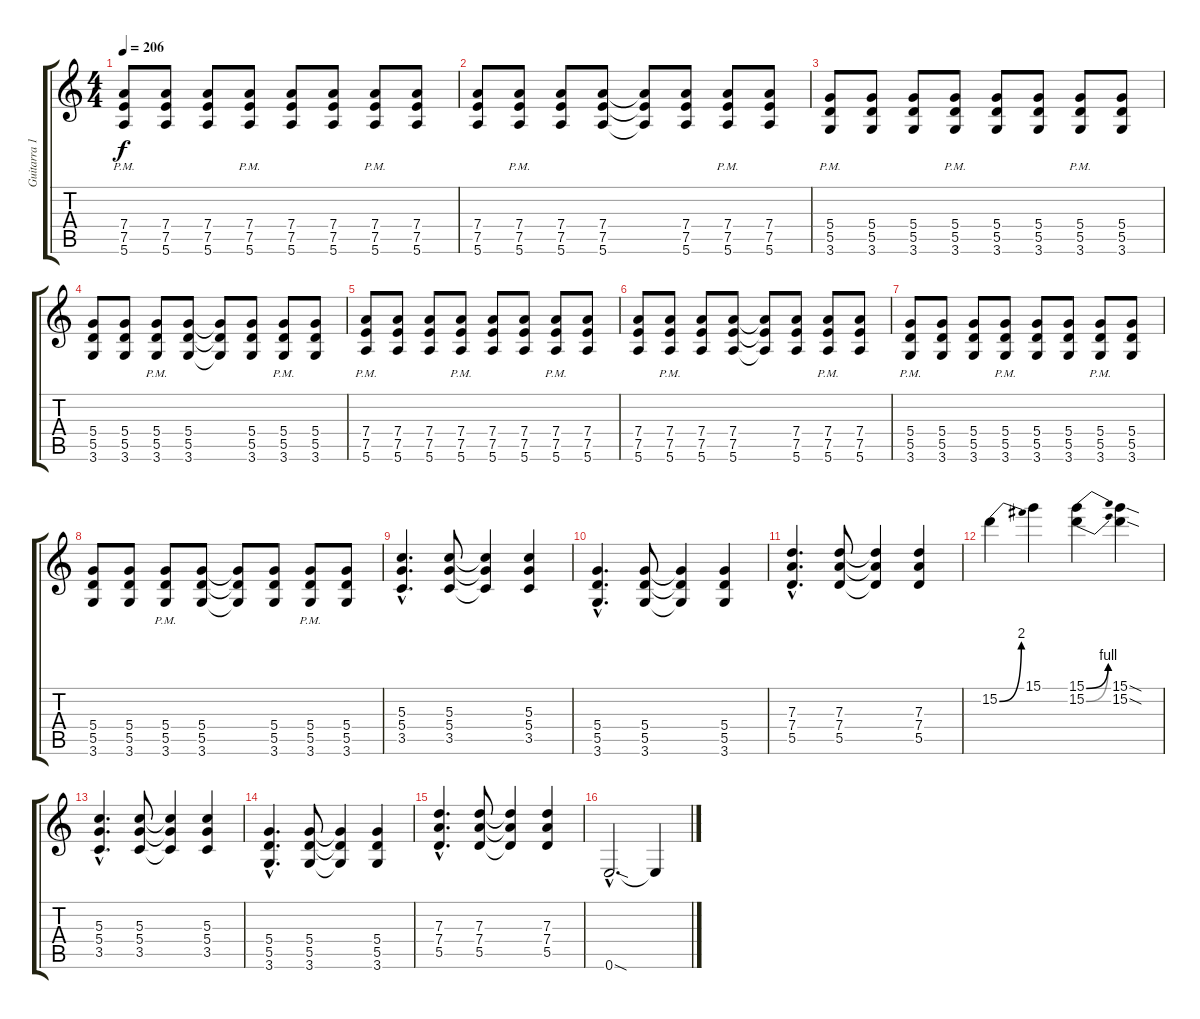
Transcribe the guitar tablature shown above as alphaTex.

\track ("Guitarra 1" "Guitarra 1") {instrument distortionguitar}
\staff {score tabs}
\tuning (E4 B3 G3 D3 A2 E2) {hide}
\ts (4 4)
\tempo 206
\clef g2
\ks c
(7.4{pm} 7.5{pm} 5.6{pm}).8{dy f} (7.4 7.5 5.6).8 (7.4 7.5 5.6).8 (7.4{pm} 7.5{pm} 5.6).8 (7.4 7.5 5.6).8 (7.4 7.5 5.6).8 (7.4{pm} 7.5{pm} 5.6).8 (7.4 7.5 5.6).8 |
(7.4 7.5 5.6).8 (7.4{pm} 7.5{pm} 5.6{pm}).8 (7.4 7.5 5.6).8 (7.4 7.5 5.6).8 (7.4{t} 7.5{t} 5.6{t}).8 (7.4 7.5 5.6).8 (7.4{pm} 7.5{pm} 5.6{pm}).8 (7.4 7.5 5.6).8 |
(5.4{pm} 5.5{pm} 3.6{pm}).8 (5.4 5.5 3.6).8 (5.4 5.5 3.6).8 (5.4{pm} 5.5{pm} 3.6{pm}).8 (5.4 5.5 3.6).8 (5.4 5.5 3.6).8 (5.4{pm} 5.5{pm} 3.6{pm}).8 (5.4 5.5 3.6).8 |
(5.4 5.5 3.6).8 (5.4 5.5 3.6).8 (5.4{pm} 5.5{pm} 3.6{pm}).8 (5.4 5.5 3.6).8 (5.4{t} 5.5{t} 3.6{t}).8 (5.4 5.5 3.6).8 (5.4{pm} 5.5{pm} 3.6{pm}).8 (5.4 5.5 3.6).8 |
(7.4{pm} 7.5{pm} 5.6{pm}).8 (7.4 7.5 5.6).8 (7.4 7.5 5.6).8 (7.4{pm} 7.5{pm} 5.6).8 (7.4 7.5 5.6).8 (7.4 7.5 5.6).8 (7.4{pm} 7.5{pm} 5.6).8 (7.4 7.5 5.6).8 |
(7.4 7.5 5.6).8 (7.4{pm} 7.5{pm} 5.6{pm}).8 (7.4 7.5 5.6).8 (7.4 7.5 5.6).8 (7.4{t} 7.5{t} 5.6{t}).8 (7.4 7.5 5.6).8 (7.4{pm} 7.5{pm} 5.6{pm}).8 (7.4 7.5 5.6).8 |
(5.4{pm} 5.5{pm} 3.6{pm}).8 (5.4 5.5 3.6).8 (5.4 5.5 3.6).8 (5.4{pm} 5.5{pm} 3.6{pm}).8 (5.4 5.5 3.6).8 (5.4 5.5 3.6).8 (5.4{pm} 5.5{pm} 3.6{pm}).8 (5.4 5.5 3.6).8 |
(5.4 5.5 3.6).8 (5.4 5.5 3.6).8 (5.4{pm} 5.5{pm} 3.6{pm}).8 (5.4 5.5 3.6).8 (5.4{t} 5.5{t} 3.6{t}).8 (5.4 5.5 3.6).8 (5.4{pm} 5.5{pm} 3.6{pm}).8 (5.4 5.5 3.6).8 |
(5.3{hac} 5.4{hac} 3.5{hac}).4{d} (5.3 5.4 3.5).8 (5.3{t} 5.4{t} 3.5{t}).4 (5.3 5.4 3.5).4 |
(5.4{hac} 5.5{hac} 3.6{hac}).4{d} (5.4 5.5 3.6).8 (5.4{t} 5.5{t} 3.6{t}).4 (5.4 5.5 3.6).4 |
(7.3{hac} 7.4{hac} 5.5{hac}).4{d} (7.3 7.4 5.5).8 (7.3{t} 7.4{t} 5.5{t}).4 (7.3 7.4 5.5).4 |
15.2{be (bend 0 0 60 8)}.4 15.1.4 (15.1{be (bend 0 0 60 4)} 15.2{be (bend 0 0 60 4)}).4 (15.1{sod} 15.2{sod}).4 |
(5.3{hac} 5.4{hac} 3.5{hac}).4{d} (5.3 5.4 3.5).8 (5.3{t} 5.4{t} 3.5{t}).4 (5.3 5.4 3.5).4 |
(5.4{hac} 5.5{hac} 3.6{hac}).4{d} (5.4 5.5 3.6).8 (5.4{t} 5.5{t} 3.6{t}).4 (5.4 5.5 3.6).4 |
(7.3{hac} 7.4{hac} 5.5{hac}).4{d} (7.3 7.4 5.5).8 (7.3{t} 7.4{t} 5.5{t}).4 (7.3 7.4 5.5).4 |
0.6{sod hac}.2{d} 0.6{t}.4
